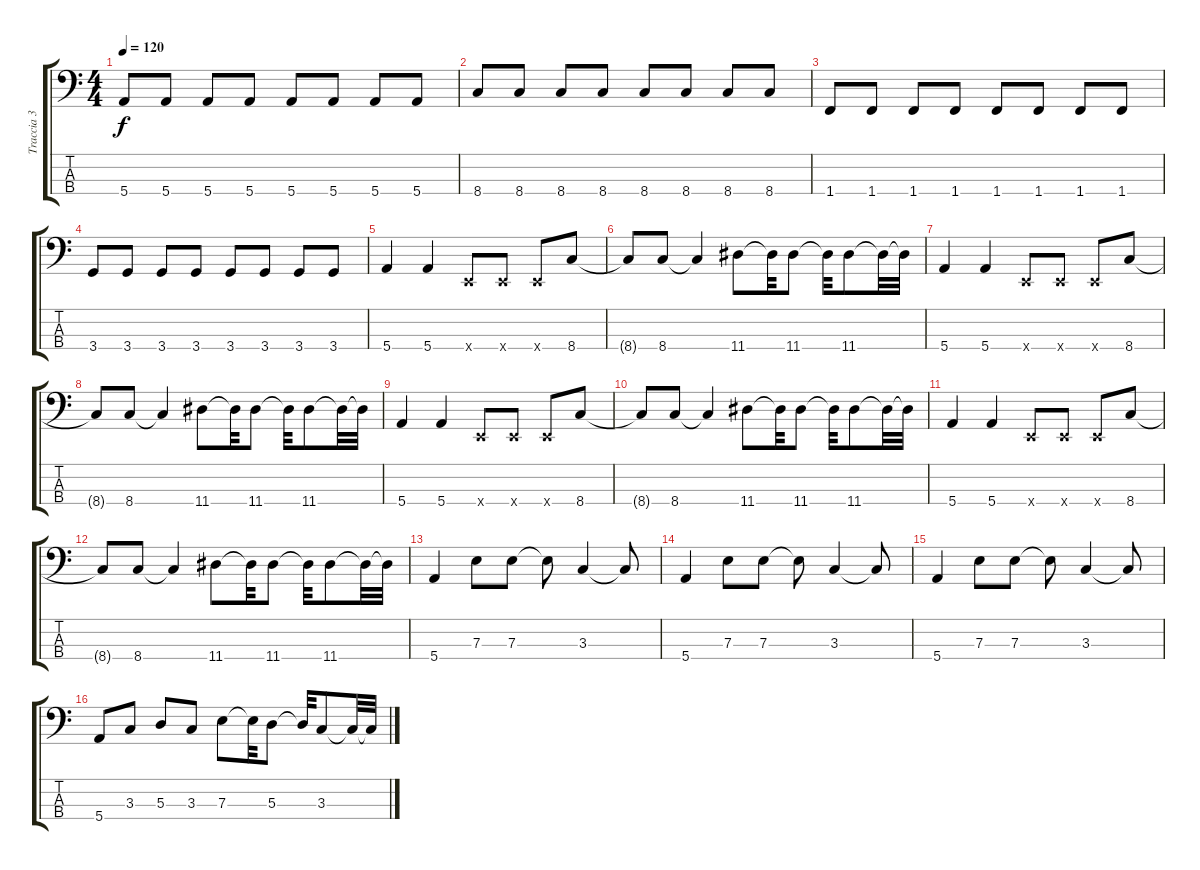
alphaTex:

\track ("Traccia 3" "Traccia 3") {instrument electricbasspick}
\staff {score tabs}
\tuning (G2 D2 A1 E1) {hide}
\ts (4 4)
\tempo 120
\clef f4
\ks c
5.4.8{dy f} 5.4.8 5.4.8 5.4.8 5.4.8 5.4.8 5.4.8 5.4.8 |
8.4.8 8.4.8 8.4.8 8.4.8 8.4.8 8.4.8 8.4.8 8.4.8 |
1.4.8 1.4.8 1.4.8 1.4.8 1.4.8 1.4.8 1.4.8 1.4.8 |
3.4.8 3.4.8 3.4.8 3.4.8 3.4.8 3.4.8 3.4.8 3.4.8 |
5.4.4 5.4.4 0.4{x}.8 0.4{x}.8 0.4{x}.8 8.4.8 |
8.4{t}.8 8.4.8 8.4{t}.4 11.4.8 11.4{t}.32 11.4.8 11.4{t}.32 11.4.8 11.4{t}.32 11.4{t}.32 |
5.4.4 5.4.4 0.4{x}.8 0.4{x}.8 0.4{x}.8 8.4.8 |
8.4{t}.8 8.4.8 8.4{t}.4 11.4.8 11.4{t}.32 11.4.8 11.4{t}.32 11.4.8 11.4{t}.32 11.4{t}.32 |
5.4.4 5.4.4 0.4{x}.8 0.4{x}.8 0.4{x}.8 8.4.8 |
8.4{t}.8 8.4.8 8.4{t}.4 11.4.8 11.4{t}.32 11.4.8 11.4{t}.32 11.4.8 11.4{t}.32 11.4{t}.32 |
5.4.4 5.4.4 0.4{x}.8 0.4{x}.8 0.4{x}.8 8.4.8 |
8.4{t}.8 8.4.8 8.4{t}.4 11.4.8 11.4{t}.32 11.4.8 11.4{t}.32 11.4.8 11.4{t}.32 11.4{t}.32 |
5.4.4 7.3.8 7.3.8 7.3{t}.8 3.3.4 3.3{t}.8 |
5.4.4 7.3.8 7.3.8 7.3{t}.8 3.3.4 3.3{t}.8 |
5.4.4 7.3.8 7.3.8 7.3{t}.8 3.3.4 3.3{t}.8 |
5.4.8 3.3.8 5.3.8 3.3.8 7.3.8 7.3{t}.32 5.3.8 5.3{t}.32 3.3.8 3.3{t}.32 3.3{t}.32
